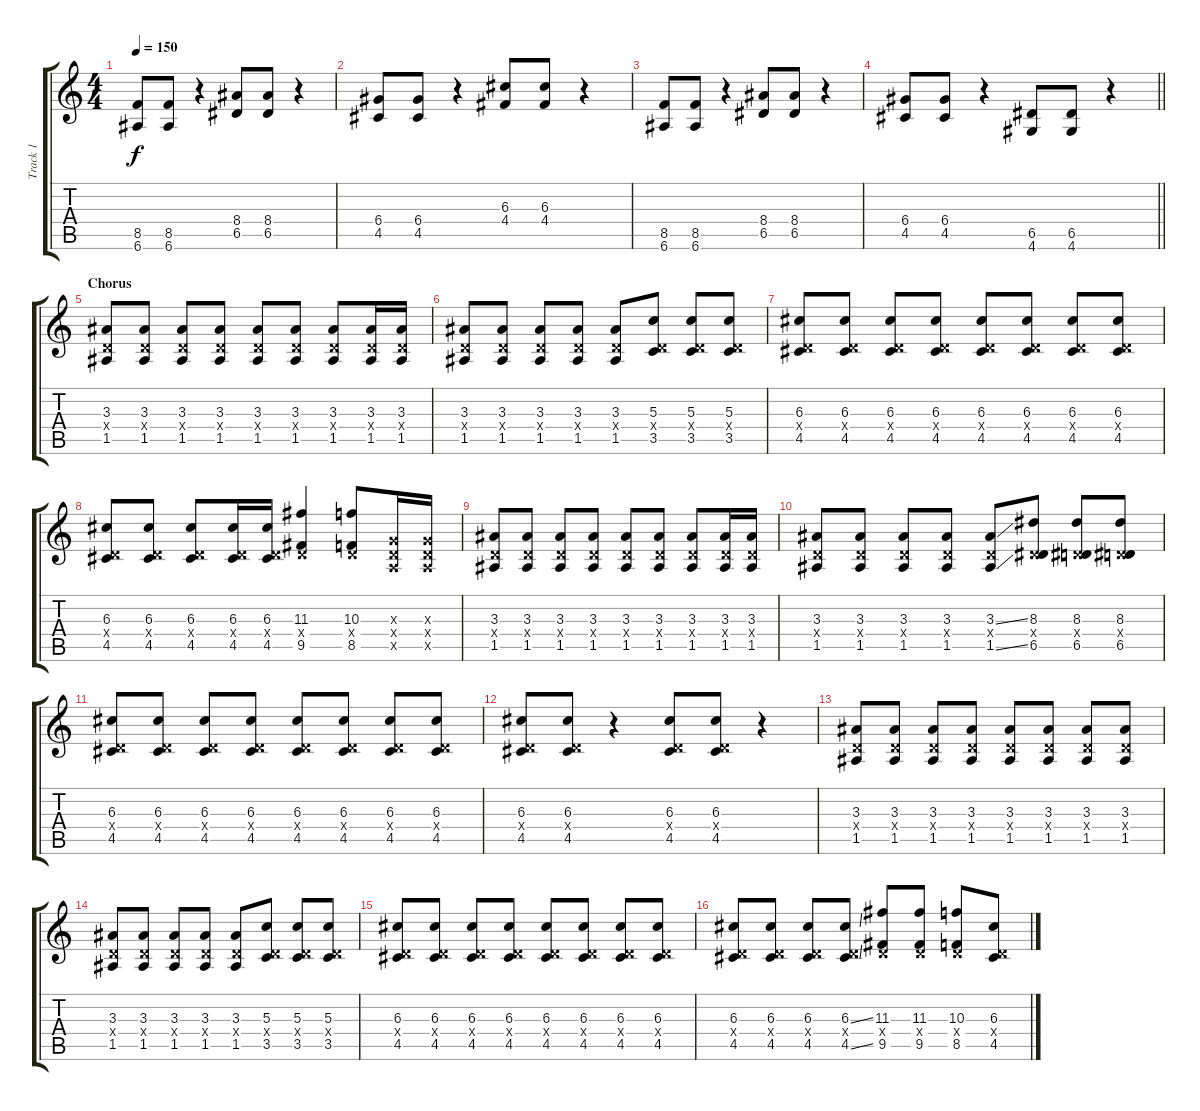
\track ("Track 1" "Track 1") {instrument overdrivenguitar}
\staff {score tabs}
\tuning (E4 B3 G3 D3 A2 E2) {hide}
\ts (4 4)
\tempo 150
\clef g2
\ks c
(8.5 6.6).8{dy f} (8.5 6.6).8 r.4 (8.4 6.5).8 (8.4 6.5).8 r.4 |
(6.4 4.5).8 (6.4 4.5).8 r.4 (6.3 4.4).8 (6.3 4.4).8 r.4 |
(8.5 6.6).8 (8.5 6.6).8 r.4 (8.4 6.5).8 (8.4 6.5).8 r.4 |
\barLineRight lightlight
(6.4 4.5).8 (6.4 4.5).8 r.4 (6.5 4.6).8 (6.5 4.6).8 r.4 |
\section ("" "Chorus")
(3.3 0.4{x} 1.5).8 (3.3 0.4{x} 1.5).8 (3.3 0.4{x} 1.5).8 (3.3 0.4{x} 1.5).8 (3.3 0.4{x} 1.5).8 (3.3 0.4{x} 1.5).8 (3.3 0.4{x} 1.5).8 (3.3 0.4{x} 1.5).16 (3.3 0.4{x} 1.5).16 |
(3.3 0.4{x} 1.5).8 (3.3 0.4{x} 1.5).8 (3.3 0.4{x} 1.5).8 (3.3 0.4{x} 1.5).8 (3.3 0.4{x} 1.5).8 (5.3 0.4{x} 3.5).8 (5.3 0.4{x} 3.5).8 (5.3 0.4{x} 3.5).8 |
(6.3 0.4{x} 4.5).8 (6.3 0.4{x} 4.5).8 (6.3 0.4{x} 4.5).8 (6.3 0.4{x} 4.5).8 (6.3 0.4{x} 4.5).8 (6.3 0.4{x} 4.5).8 (6.3 0.4{x} 4.5).8 (6.3 0.4{x} 4.5).8 |
(6.3 0.4{x} 4.5).8 (6.3 0.4{x} 4.5).8 (6.3 0.4{x} 4.5).8 (6.3 0.4{x} 4.5).16 (6.3 0.4{x} 4.5).16 (11.3 0.4{x} 9.5).4 (10.3 0.4{x} 8.5).8 (0.3{x} 0.4{x} 0.5{x}).16 (0.3{x} 0.4{x} 0.5{x}).16 |
(3.3 0.4{x} 1.5).8 (3.3 0.4{x} 1.5).8 (3.3 0.4{x} 1.5).8 (3.3 0.4{x} 1.5).8 (3.3 0.4{x} 1.5).8 (3.3 0.4{x} 1.5).8 (3.3 0.4{x} 1.5).8 (3.3 0.4{x} 1.5).16 (3.3 0.4{x} 1.5).16 |
(3.3 0.4{x} 1.5).8 (3.3 0.4{x} 1.5).8 (3.3 0.4{x} 1.5).8 (3.3 0.4{x} 1.5).8 (3.3{ss} 0.4{x} 1.5{ss}).8 (8.3 0.4{x} 6.5).8 (8.3 0.4{x} 6.5).8 (8.3 0.4{x} 6.5).8 |
(6.3 0.4{x} 4.5).8 (6.3 0.4{x} 4.5).8 (6.3 0.4{x} 4.5).8 (6.3 0.4{x} 4.5).8 (6.3 0.4{x} 4.5).8 (6.3 0.4{x} 4.5).8 (6.3 0.4{x} 4.5).8 (6.3 0.4{x} 4.5).8 |
(6.3 0.4{x} 4.5).8 (6.3 0.4{x} 4.5).8 r.4 (6.3 0.4{x} 4.5).8 (6.3 0.4{x} 4.5).8 r.4 |
(3.3 0.4{x} 1.5).8 (3.3 0.4{x} 1.5).8 (3.3 0.4{x} 1.5).8 (3.3 0.4{x} 1.5).8 (3.3 0.4{x} 1.5).8 (3.3 0.4{x} 1.5).8 (3.3 0.4{x} 1.5).8 (3.3 0.4{x} 1.5).8 |
(3.3 0.4{x} 1.5).8 (3.3 0.4{x} 1.5).8 (3.3 0.4{x} 1.5).8 (3.3 0.4{x} 1.5).8 (3.3 0.4{x} 1.5).8 (5.3 0.4{x} 3.5).8 (5.3 0.4{x} 3.5).8 (5.3 0.4{x} 3.5).8 |
(6.3 0.4{x} 4.5).8 (6.3 0.4{x} 4.5).8 (6.3 0.4{x} 4.5).8 (6.3 0.4{x} 4.5).8 (6.3 0.4{x} 4.5).8 (6.3 0.4{x} 4.5).8 (6.3 0.4{x} 4.5).8 (6.3 0.4{x} 4.5).8 |
(6.3 0.4{x} 4.5).8 (6.3 0.4{x} 4.5).8 (6.3 0.4{x} 4.5).8 (6.3{ss} 0.4{x} 4.5{ss}).8 (11.3 0.4{x} 9.5).8 (11.3 0.4{x} 9.5).8 (10.3 0.4{x} 8.5).8 (6.3 0.4{x} 4.5).8
